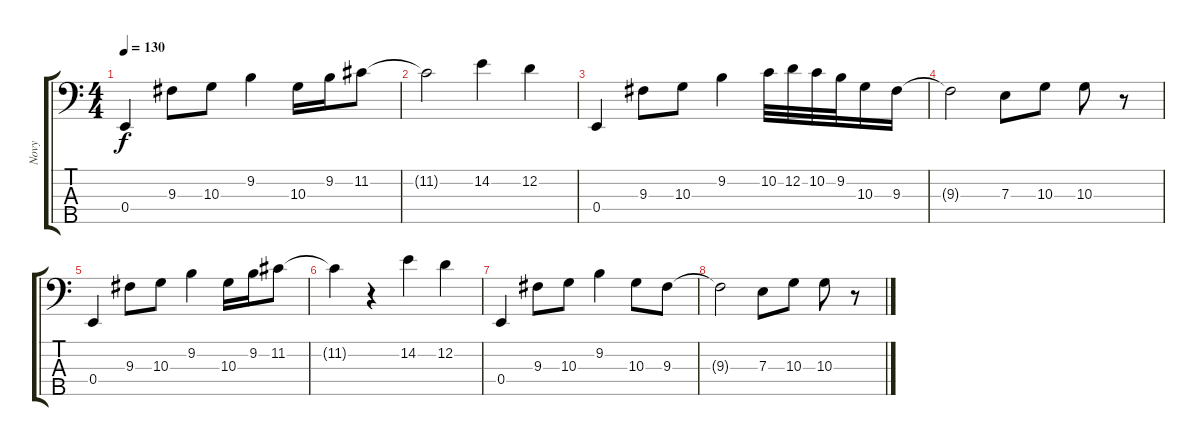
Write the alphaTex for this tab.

\track ("Novy" "Novy") {instrument electricbassfinger}
\staff {score tabs}
\tuning (G2 D2 A1 E1 B0) {hide}
\ts (4 4)
\tempo 130
\clef f4
\ks c
0.4.4{dy f} 9.3.8 10.3.8 9.2.4 10.3.16 9.2.16 11.2.8 |
11.2{t}.2 14.2.4 12.2.4 |
0.4.4 9.3.8 10.3.8 9.2.4 10.2.32 12.2.32 10.2.32 9.2.32 10.3.16 9.3.16 |
9.3{t}.2 7.3.8 10.3.8 10.3.8 r.8 |
0.4.4 9.3.8 10.3.8 9.2.4 10.3.16 9.2.16 11.2.8 |
11.2{t}.4 r.4 14.2.4 12.2.4 |
0.4.4 9.3.8 10.3.8 9.2.4 10.3.8 9.3.8 |
9.3{t}.2 7.3.8 10.3.8 10.3.8 r.8
